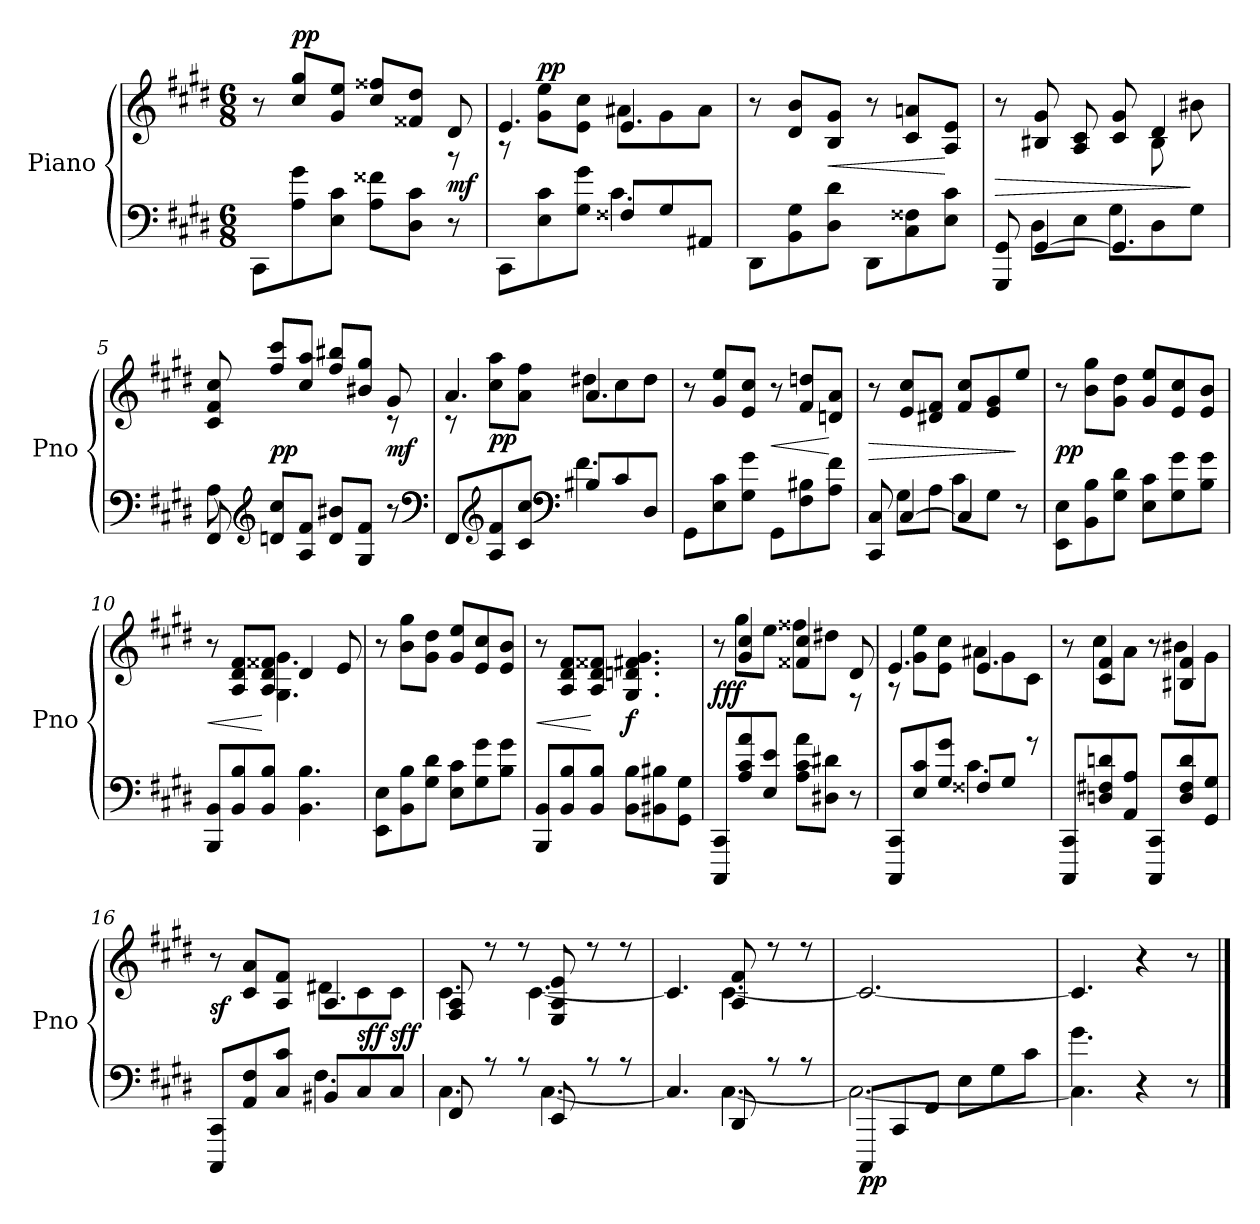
**kern	**kern	**dynam
*part1	*part1	*part1
*staff2	*staff1	*staff1/2
*I"Piano	*	*
*I'Pno	*	*
*clefF4	*clefG2	*
*k[f#c#g#d#]	*k[f#c#g#d#]	*
*c#:	*c#:	*
*M6/8	*M6/8	*
=1	=1	=1
*	*^	*
8CC#L	8r	2ryy	.
!	!	!	!LO:DY:a
8A 8g#	8cc#/ 8gg#/L	.	pp
8E 8c#J	8g# 8eeJ	.	.
8A 8f##XL	8cc#/ 8ff##X/L	.	.
8D# 8c#J	8f##X 8dd#J	8ryy	.
8r	8d#	8r	mf
=2	=2	=2	=2
*^	*	*	*
8CC#L	4.ryy	4.e	8r	.
!	!	!	!	!LO:DY:a
8E 8c#	.	.	8g# 8eeL	pp
8G# 8g#J	.	.	8e 8cc#J	.
8F##XL	4.c#	4.e	8a#XL	.
8G#	.	.	8g#	.
8AA#XJ	.	.	8a#J	.
*v	*v	*	*	*
*	*v	*v	*
=3	=3	=3
8DD#L	8r	.
8BB 8G#	8d# 8bL	.
8D# 8d#J	8B 8g#J	<
8DD#\L	8r	.
8C# 8F##X	8c# 8anL	.
8E 8c#J	8A 8eJ	[
=4	=4	=4
*^	*^	*
8GGG# 8GG#	8ryy	8r	2ryy	>
[4GG#	8D#L	8B#X 8g#	.	.
.	8EJ	8A 8c#	.	.
4.GG#]	8G#L	8c# 8g#	.	.
.	8D#	4d#	8B#	.
.	8G#J	.	8b#X	]
=5	=5	=5	=5	=5
8FF#	8A	8c# 8f# 8cc#	2ryy	.
*clefG2	*	*	*	*
8dn 8cc#L	2ryy	8ff#/ 8ccc#/L	.	pp
8A 8f#J	.	8cc# 8aaJ	.	.
8d 8b#XL	.	8ff#/ 8bb#X/L	.	.
8G# 8f#J	.	8b#X 8gg#J	8ryy	.
8r	8ryy	8g#	8r	mf
*clefF4	*	*	*	*
=6	=6	=6	=6	=6
8FF#L	4.ryy	4.a	8r	.
*clefG2	*	*	*	*
8A 8f#	.	.	8cc# 8aaL	pp
8c# 8cc#J	.	.	8a 8ff#J	.
*clefF4	*	*	*	*
8B#XL	4.f#	4.a	8dd#XL	.
8c#	.	.	8cc#	.
8D#J	.	.	8dd#J	.
*v	*v	*	*	*
*	*v	*v	*
=7	=7	=7
8GG#L	8r	.
8E 8c#	8g# 8eeL	.
8G# 8g#J	8e 8cc#J	.
8GG#L	8r	<
8F# 8B#X	8f# 8ddnL	.
8A 8f#J	8dn 8aJ	[
=8	=8	=8
*^	*	*
8CC# 8C#	8ryy	8r	>
[4C#	8G#L	8e 8cc#L	.
.	8AJ	8d#X 8f#J	.
4C#]	8c#L	8f# 8cc#L	.
.	8G#J	8e 8g#	.
8r	8ryy	8eeJ	]
*v	*v	*	*
=9	=9	=9
8EE 8EL	8r	pp
8BB 8B	8b 8gg#L	.
8G# 8d#J	8g# 8dd#J	.
8E 8c#L	8g# 8eeL	.
8G# 8g#	8e 8cc#	.
8B 8g#J	8e 8bJ	.
=10	=10	=10
*	*^	*
8BBB 8BBL	8r	4.ryy	<
8BB 8B	8A 8d# 8f#L	.	.
8BB 8BJ	8A 8d# 8f##XJ	.	[
4.BB 4.B	4d#	4.G# 4.g#	.
.	8e	.	.
*	*v	*v	*
=11	=11	=11
8EE 8EL	8r	.
8BB 8B	8b 8gg#L	.
8G# 8d#J	8g# 8dd#J	.
8E 8c#L	8g# 8eeL	.
8G# 8g#	8e 8cc#	.
8B 8g#J	8e 8bJ	.
=12	=12	=12
8BBB 8BBL	8r	<
8BB 8B	8A 8d# 8f#L	.
8BB 8BJ	8A 8d# 8f##XJ	[
8BB 8BL	4.G# 4.dn 4.f#X 4.g#	f
8BB#X 8B#X	.	.
8GG# 8G#J	.	.
=13	=13	=13
*	*^	*
8CCC# 8CC#L	8r	8ryy	fff
8A 8c# 8a	4g# 4cc#	8gg#L	.
8E 8eJ	.	8eeJ	.
8A 8c# 8aL	4f##X 4cc#	8ff##XL	.
8D#X 8d#XJ	.	8dd#XJ	.
8r	8d#	8r	.
=14	=14	=14	=14
*^	*	*	*
8CCC# 8CC#L	4.ryy	4.e	8r	.
8E 8c#	.	.	8g# 8eeL	.
8G# 8g#J	.	.	8e 8cc#J	.
8F##XL	4.c#	4.e	8a#XL	.
8G#J	.	.	8g#	.
8r	.	.	8c#J	.
*v	*v	*	*	*
=15	=15	=15	=15
8CCC# 8CC#L	8ryy	8r	.
8Dn 8F#X 8dn	4c# 4f#	8cc#L	.
8AA 8AJ	.	8aJ	.
8CCC# 8CC#L	8ryy	8r	.
8D 8F# 8d	4B#X 4f#	8b#XL	.
8GG# 8G#J	.	8g#J	.
=16	=16	=16	=16
*^	*	*	*
8CCC# 8CC#L	4.ryy	8r	4.ryy	sf
8AA 8F#	.	8c# 8aL	.	.
8C# 8c#J	.	8A 8f#J	.	.
8BB#XL	4.F#	4.A	8d#XL	.
8C#	.	.	8c#	sff
8C#J	.	.	8c#J	sff
=17	=17	=17	=17	=17
!	!	!	!	!LO:DY:b=2
!	!	!	!	!LO:DY:n=1:a=2
!	!	!	!	!LO:DY:n=2:b
!	!	!	!	!LO:DY:n=3:a
8FF#	4.C#	8F# 8A	4.c#	p sff p sff
8r	.	8r	.	.
8r	.	8r	.	.
8EE	[4.C#	8E 8A 8e	[4.c#	.
8r	.	8r	.	.
8r	.	8r	.	.
=18	=18	=18	=18	=18
4.ryy	4.C#]	4.ryy	4.c#]	.
8DD#	[4.C#	8A 8f#	[4.c#	.
8r	.	8r	.	.
8r	.	8r	.	.
*	*	*v	*v	*
=19	=19	=19	=19
!	!	!	!LO:DY:b=2
8CCC#L	2.C#_	2.c#_	pp
8CC#	.	.	.
8GG#J	.	.	.
8E/L	.	.	.
8G#\	.	.	.
8c#\J	.	.	.
=20	=20	=20	=20
4.g#\	4.C#]	4.c#/]	.
4r	4.ryy	4r	.
8r	.	8r	.
*v	*v	*	*
==	==	==
*-	*-	*-
